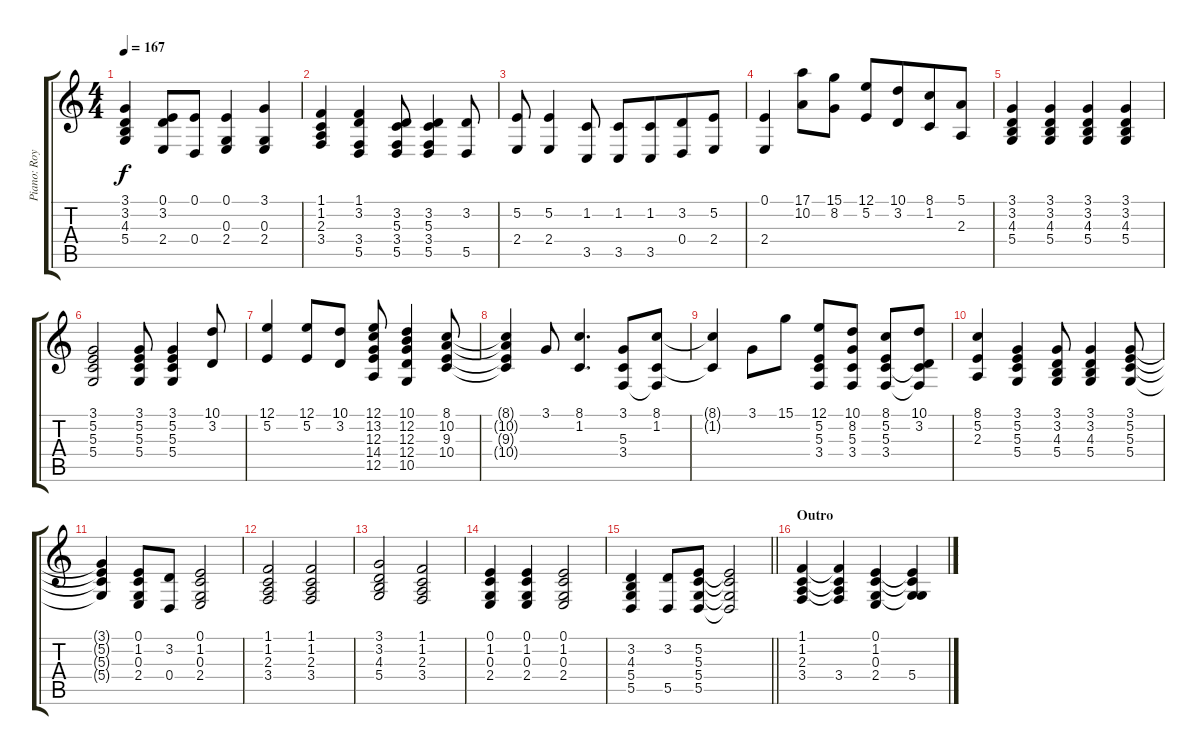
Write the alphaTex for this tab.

\track ("Piano: Roy" "Piano: Roy") {instrument acousticgrandpiano}
\staff {score tabs}
\tuning (E4 B3 G3 D3 A2 E2) {hide}
\ts (4 4)
\tempo 167
\clef g2
\ks c
(3.1{t} 3.2{t} 4.3{t} 5.4{t}).4{dy f} (0.1 3.2 2.4).8 (0.1 0.4).8 (0.1 0.3 2.4).4 (3.1 0.3 2.4).4 |
(1.1 1.2 2.3 3.4).4 (1.1 3.2 3.4 5.5).4 (3.2 5.3 3.4 5.5).8 (3.2 5.3 3.4 5.5).4 (3.2 5.5).8 |
(5.2 2.4).8 (5.2 2.4).4 (1.2 3.5).8 (1.2 3.5).8 (1.2 3.5).8{beam merge} (3.2 0.4).8 (5.2 2.4).8 |
(0.1 2.4).4 (17.1 10.2).8 (15.1 8.2).8 (12.1 5.2).8 (10.1 3.2).8{beam merge} (8.1 1.2).8 (5.1 2.3).8 |
(3.1 3.2 4.3 5.4).4 (3.1 3.2 4.3 5.4).4 (3.1 3.2 4.3 5.4).4 (3.1 3.2 4.3 5.4).4 |
(3.1 5.2 5.3 5.4).2 (3.1 5.2 5.3 5.4).8 (3.1 5.2 5.3 5.4).4 (10.1 3.2).8 |
(12.1 5.2).4 (12.1 5.2).8 (10.1 3.2).8 (12.1 13.2 12.3 14.4 12.5).8 (10.1 12.2 12.3 12.4 10.5).4 (8.1 10.2 9.3 10.4).8 |
(8.1{t} 10.2{t} 9.3{t} 10.4{t}).4 3.1.8 (8.1 1.2).4{d} (3.1 5.3 3.4).8 (8.1 1.2 3.4{t}).8 |
(8.1{t} 1.2{t}).4 3.1.8 15.1.8 (12.1 5.2 5.3 3.4).8 (10.1 8.2 5.3 3.4).8 (8.1 5.2 5.3 3.4).8 (10.1 3.2 5.3{t} 3.4{t}).8 |
(8.1 5.2 2.3).4 (3.1 5.2 5.3 5.4).4 (3.1 3.2 4.3 5.4).8 (3.1 3.2 4.3 5.4).4 (3.1 5.2 5.3 5.4).8 |
(3.1{t} 5.2{t} 5.3{t} 5.4{t}).4 (0.1 1.2 0.3 2.4).8 (3.2 0.4).8 (0.1 1.2 0.3 2.4).2 |
(1.1 1.2 2.3 3.4).2 (1.1 1.2 2.3 3.4).2 |
(3.1 3.2 4.3 5.4).2 (1.1 1.2 2.3 3.4).2 |
(0.1 1.2 0.3 2.4).4 (0.1 1.2 0.3 2.4).4 (0.1 1.2 0.3 2.4).2 |
\barLineRight lightlight
(3.2 4.3 5.4 5.5).4 (3.2 5.5).8 (5.2 5.3 5.4 5.5).8 (5.2{t} 5.3{t} 5.4{t} 5.5{t}).2 |
\section ("" "Outro")
(1.1 1.2 2.3 3.4).4 (1.1{t} 1.2{t} 2.3{t} 3.4).4 (0.1 1.2 0.3 2.4).4 (0.1{t} 1.2{t} 0.3{t} 5.4).4
